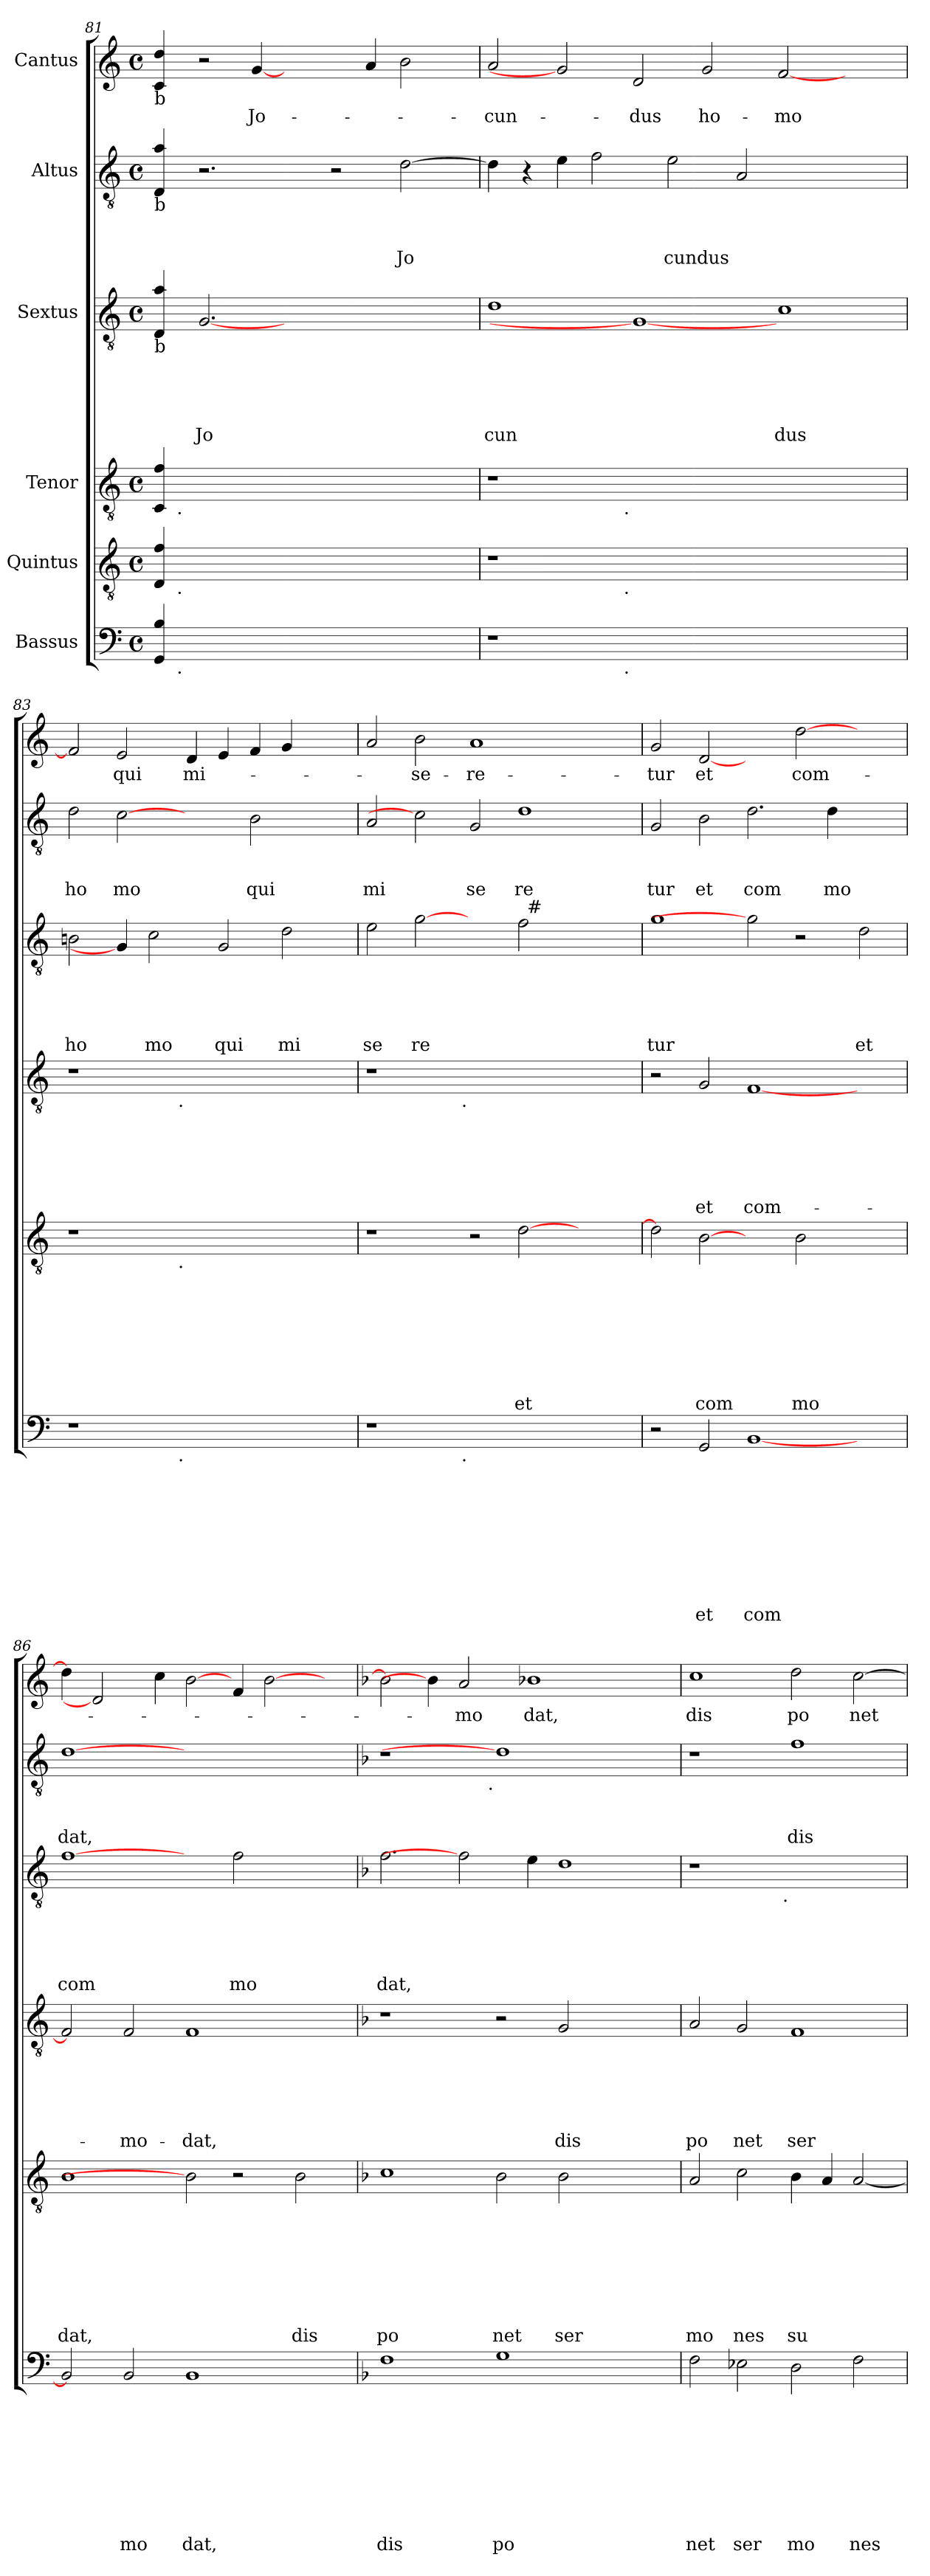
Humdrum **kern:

**kern	**text	**text	**text	**text	**text	**text	**text	**text	**text	**kern	**text	**text	**text	**text	**text	**text	**text	**text	**kern	**text	**text	**text	**text	**text	**text	**kern	**text	**text	**text	**text	**text	**kern	**text	**text	**text	**kern	**text
*part6	*part6	*part6	*part6	*part6	*part6	*part6	*part6	*part6	*part6	*part5	*part5	*part5	*part5	*part5	*part5	*part5	*part5	*part5	*part4	*part4	*part4	*part4	*part4	*part4	*part4	*part3	*part3	*part3	*part3	*part3	*part3	*part2	*part2	*part2	*part2	*part1	*part1
*staff6	*staff6	*staff6	*staff6	*staff6	*staff6	*staff6	*staff6	*staff6	*staff6	*staff5	*staff5	*staff5	*staff5	*staff5	*staff5	*staff5	*staff5	*staff5	*staff4	*staff4	*staff4	*staff4	*staff4	*staff4	*staff4	*staff3	*staff3	*staff3	*staff3	*staff3	*staff3	*staff2	*staff2	*staff2	*staff2	*staff1	*staff1
*I"Bassus	*	*	*	*	*	*	*	*	*	*I"Quintus	*	*	*	*	*	*	*	*	*I"Tenor	*	*	*	*	*	*	*I"Sextus	*	*	*	*	*	*I"Altus	*	*	*	*I"Cantus	*
!!LO:PB:g=z
*clefF4	*	*	*	*	*	*	*	*	*	*clefGv2	*	*	*	*	*	*	*	*	*clefGv2	*	*	*	*	*	*	*clefGv2	*	*	*	*	*	*clefGv2	*	*	*	*clefG2	*
*k[]	*	*	*	*	*	*	*	*	*	*k[]	*	*	*	*	*	*	*	*	*k[]	*	*	*	*	*	*	*k[]	*	*	*	*	*	*k[]	*	*	*	*k[]	*
*C:	*	*	*	*	*	*	*	*	*	*C:	*	*	*	*	*	*	*	*	*C:	*	*	*	*	*	*	*C:	*	*	*	*	*	*C:	*	*	*	*C:	*
*M4/4	*	*	*	*	*	*	*	*	*	*M4/4	*	*	*	*	*	*	*	*	*M4/4	*	*	*	*	*	*	*M4/4	*	*	*	*	*	*M4/4	*	*	*	*M4/4	*
*met(c)	*	*	*	*	*	*	*	*	*	*met(c)	*	*	*	*	*	*	*	*	*met(c)	*	*	*	*	*	*	*met(c)	*	*	*	*	*	*met(c)	*	*	*	*met(c)	*
=81	=81	=81	=81	=81	=81	=81	=81	=81	=81	=81	=81	=81	=81	=81	=81	=81	=81	=81	=81	=81	=81	=81	=81	=81	=81	=81	=81	=81	=81	=81	=81	=81	=81	=81	=81	=81	=81
!	!	!	!	!	!	!	!	!	!	!	!	!	!	!	!	!	!	!	!	!	!	!	!	!	!	!	!	!	!	!	!	!	!	!	!	!LO:TX:b:t=b	!
!	!	!	!	!	!	!	!	!	!	!	!	!	!	!	!	!	!	!	!	!	!	!	!	!	!	!	!	!	!	!	!	!LO:TX:b:t=b	!	!	!	!	!
!	!	!	!	!	!	!	!	!	!	!	!	!	!	!	!	!	!	!	!	!	!	!	!	!	!	!LO:TX:b:t=b	!	!	!	!	!	!	!	!	!	!	!
!	!	!	!	!	!	!	!	!	!	!	!	!	!	!	!	!	!	!	!LO:TX:b:t=b	!	!	!	!	!	!	!	!	!	!	!	!	!	!	!	!	!	!
!	!	!	!	!	!	!	!	!	!	!LO:TX:b:t=b	!	!	!	!	!	!	!	!	!	!	!	!	!	!	!	!	!	!	!	!	!	!	!	!	!	!	!
!LO:TX:b:t=b	!	!	!	!	!	!	!	!	!	!	!	!	!	!	!	!	!	!	!	!	!	!	!	!	!	!	!	!	!	!	!	!	!	!	!	!	!
*^	*	*	*	*	*	*	*	*	*	*^	*	*	*	*	*	*	*	*	*^	*	*	*	*	*	*	*	*	*	*	*	*	*	*	*	*	*	*
4GG/ 4B/	8ryy	.	.	.	.	.	.	.	.	.	4D/ 4f/	8ryy	.	.	.	.	.	.	.	.	4C/ 4f/	8ryy	.	.	.	.	.	.	4D/ 4a/	.	.	.	.	.	4D/ 4a/	.	.	.	4c/ 4dd/	.
!	!	!	!	!	!	!	!	!	!	!	!	!	!	!	!	!	!	!	!	!	!	!LO:TX:b:t=.	!	!	!	!	!	!	!	!	!	!	!	!	!	!	!	!	!	!
!	!	!	!	!	!	!	!	!	!	!	!	!LO:TX:b:t=.	!	!	!	!	!	!	!	!	!	!	!	!	!	!	!	!	!	!	!	!	!	!	!	!	!	!	!	!
!	!LO:TX:b:t=.	!	!	!	!	!	!	!	!	!	!	!	!	!	!	!	!	!	!	!	!	!	!	!	!	!	!	!	!	!	!	!	!	!	!	!	!	!	!	!
.	1ryy	.	.	.	.	.	.	.	.	.	.	1ryy	.	.	.	.	.	.	.	.	.	1ryy	.	.	.	.	.	.	.	.	.	.	.	.	.	.	.	.	.	.
!	!	!	!	!	!	!	!	!	!	!	!	!	!	!	!	!	!	!	!	!	!	!	!	!	!	!	!	!	!	!	!	!	!	!LO:LY:b	!	!	!	!	!	!
0ryy	.	.	.	.	.	.	.	.	.	.	0ryy	.	.	.	.	.	.	.	.	.	0ryy	.	.	.	.	.	.	.	[2.G	.	.	.	.	Jo	2.r	.	.	.	2r	.
!	!	!	!	!	!	!	!	!	!	!	!	!	!	!	!	!	!	!	!	!	!	!	!	!	!	!	!	!	!	!	!	!	!	!	!	!	!	!	!	!LO:LY:b
.	.	.	.	.	.	.	.	.	.	.	.	.	.	.	.	.	.	.	.	.	.	.	.	.	.	.	.	.	.	.	.	.	.	.	.	.	.	.	[4g/	Jo-
.	.	.	.	.	.	.	.	.	.	.	.	.	.	.	.	.	.	.	.	.	.	.	.	.	.	.	.	.	1ryy	.	.	.	.	.	4ryy	.	.	.	2ryy	.
.	1ryy	.	.	.	.	.	.	.	.	.	.	1ryy	.	.	.	.	.	.	.	.	.	1ryy	.	.	.	.	.	.	.	.	.	.	.	.	.	.	.	.	.	.
.	.	.	.	.	.	.	.	.	.	.	.	.	.	.	.	.	.	.	.	.	.	.	.	.	.	.	.	.	.	.	.	.	.	.	2r	.	.	.	.	.
.	.	.	.	.	.	.	.	.	.	.	.	.	.	.	.	.	.	.	.	.	.	.	.	.	.	.	.	.	.	.	.	.	.	.	.	.	.	.	4a/	.
!	!	!	!	!	!	!	!	!	!	!	!	!	!	!	!	!	!	!	!	!	!	!	!	!	!	!	!	!	!	!	!	!	!	!	!	!	!	!LO:LY:b	!	!
.	.	.	.	.	.	.	.	.	.	.	.	.	.	.	.	.	.	.	.	.	.	.	.	.	.	.	.	.	.	.	.	.	.	.	[>2d\	.	.	Jo	2b\	.
.	.	.	.	.	.	.	.	.	.	.	.	.	.	.	.	.	.	.	.	.	.	.	.	.	.	.	.	.	4ryy	.	.	.	.	.	.	.	.	.	.	.
.	8ryy	.	.	.	.	.	.	.	.	.	.	8ryy	.	.	.	.	.	.	.	.	.	8ryy	.	.	.	.	.	.	.	.	.	.	.	.	.	.	.	.	.	.
=82	=82	=82	=82	=82	=82	=82	=82	=82	=82	=82	=82	=82	=82	=82	=82	=82	=82	=82	=82	=82	=82	=82	=82	=82	=82	=82	=82	=82	=82	=82	=82	=82	=82	=82	=82	=82	=82	=82	=82	=82
!	!	!	!	!	!	!	!	!	!	!	!	!	!	!	!	!	!	!	!	!	!	!	!	!	!	!	!	!	!	!	!	!	!	!LO:LY:b	!	!	!	!	!	!LO:LY:b
1r	2ryy	.	.	.	.	.	.	.	.	.	1r	2ryy	.	.	.	.	.	.	.	.	1r	2ryy	.	.	.	.	.	.	1d	.	.	.	.	cun	4d\]	.	.	.	2a/	-cun-
.	.	.	.	.	.	.	.	.	.	.	.	.	.	.	.	.	.	.	.	.	.	.	.	.	.	.	.	.	.	.	.	.	.	.	4r	.	.	.	.	.
.	4...ryy	.	.	.	.	.	.	.	.	.	.	4...ryy	.	.	.	.	.	.	.	.	.	4...ryy	.	.	.	.	.	.	.	.	.	.	.	.	4e\	.	.	.	2g/]	.
.	.	.	.	.	.	.	.	.	.	.	.	.	.	.	.	.	.	.	.	.	.	.	.	.	.	.	.	.	.	.	.	.	.	.	2f\	.	.	.	.	.
!	!	!	!	!	!	!	!	!	!	!	!	!	!	!	!	!	!	!	!	!	!	!LO:TX:b:t=.	!	!	!	!	!	!	!	!	!	!	!	!	!	!	!	!	!	!
!	!	!	!	!	!	!	!	!	!	!	!	!LO:TX:b:t=.	!	!	!	!	!	!	!	!	!	!	!	!	!	!	!	!	!	!	!	!	!	!	!	!	!	!	!	!
!	!LO:TX:b:t=.	!	!	!	!	!	!	!	!	!	!	!	!	!	!	!	!	!	!	!	!	!	!	!	!	!	!	!	!	!	!	!	!	!	!	!	!	!	!	!
.	1ryy	.	.	.	.	.	.	.	.	.	.	1ryy	.	.	.	.	.	.	.	.	.	1ryy	.	.	.	.	.	.	.	.	.	.	.	.	.	.	.	.	.	.
!	!	!	!	!	!	!	!	!	!	!	!	!	!	!	!	!	!	!	!	!	!	!	!	!	!	!	!	!	!	!	!	!	!	!	!	!	!	!	!	!LO:LY:b
0ryy	.	.	.	.	.	.	.	.	.	.	0ryy	.	.	.	.	.	.	.	.	.	0ryy	.	.	.	.	.	.	.	1G_	.	.	.	.	.	.	.	.	.	2d/	-dus
!	!	!	!	!	!	!	!	!	!	!	!	!	!	!	!	!	!	!	!	!	!	!	!	!	!	!	!	!	!	!	!	!	!	!	!	!	!	!LO:LY:b	!	!
.	.	.	.	.	.	.	.	.	.	.	.	.	.	.	.	.	.	.	.	.	.	.	.	.	.	.	.	.	.	.	.	.	.	.	2e\	.	.	cundus	.	.
!	!	!	!	!	!	!	!	!	!	!	!	!	!	!	!	!	!	!	!	!	!	!	!	!	!	!	!	!	!	!	!	!	!	!	!	!	!	!	!	!LO:LY:b
.	.	.	.	.	.	.	.	.	.	.	.	.	.	.	.	.	.	.	.	.	.	.	.	.	.	.	.	.	.	.	.	.	.	.	.	.	.	.	2g/	ho-
.	.	.	.	.	.	.	.	.	.	.	.	.	.	.	.	.	.	.	.	.	.	.	.	.	.	.	.	.	.	.	.	.	.	.	2A/	.	.	.	.	.
.	1ryy	.	.	.	.	.	.	.	.	.	.	1ryy	.	.	.	.	.	.	.	.	.	1ryy	.	.	.	.	.	.	.	.	.	.	.	.	.	.	.	.	.	.
!	!	!	!	!	!	!	!	!	!	!	!	!	!	!	!	!	!	!	!	!	!	!	!	!	!	!	!	!	!	!	!	!	!	!LO:LY:b	!	!	!	!	!	!LO:LY:b
.	.	.	.	.	.	.	.	.	.	.	.	.	.	.	.	.	.	.	.	.	.	.	.	.	.	.	.	.	1c	.	.	.	.	dus	.	.	.	.	[<2f/	-mo
.	.	.	.	.	.	.	.	.	.	.	.	.	.	.	.	.	.	.	.	.	.	.	.	.	.	.	.	.	.	.	.	.	.	.	2.ryy	.	.	.	.	.
.	.	.	.	.	.	.	.	.	.	.	.	.	.	.	.	.	.	.	.	.	.	.	.	.	.	.	.	.	.	.	.	.	.	.	.	.	.	.	2ryy	.
.	32ryy	.	.	.	.	.	.	.	.	.	.	32ryy	.	.	.	.	.	.	.	.	.	32ryy	.	.	.	.	.	.	.	.	.	.	.	.	.	.	.	.	.	.
=83	=83	=83	=83	=83	=83	=83	=83	=83	=83	=83	=83	=83	=83	=83	=83	=83	=83	=83	=83	=83	=83	=83	=83	=83	=83	=83	=83	=83	=83	=83	=83	=83	=83	=83	=83	=83	=83	=83	=83	=83
!	!	!	!	!	!	!	!	!	!	!	!	!	!	!	!	!	!	!	!	!	!	!	!	!	!	!	!	!	!	!	!	!	!	!LO:LY:b	!	!	!	!LO:LY:b	!	!
1r	2ryy	.	.	.	.	.	.	.	.	.	1r	2ryy	.	.	.	.	.	.	.	.	1r	2ryy	.	.	.	.	.	.	2Bn\	.	.	.	.	ho	2d\	.	.	ho	2f/]	.
!	!	!	!	!	!	!	!	!	!	!	!	!	!	!	!	!	!	!	!	!	!	!	!	!	!	!	!	!	!	!	!	!	!	!	!	!	!	!LO:LY:b	!	!LO:LY:b
.	4...ryy	.	.	.	.	.	.	.	.	.	.	4...ryy	.	.	.	.	.	.	.	.	.	4...ryy	.	.	.	.	.	.	4G]	.	.	.	.	.	[2c	.	.	mo	2e/	qui
!	!	!	!	!	!	!	!	!	!	!	!	!	!	!	!	!	!	!	!	!	!	!	!	!	!	!	!	!	!	!	!	!	!	!LO:LY:b	!	!	!	!	!	!
.	.	.	.	.	.	.	.	.	.	.	.	.	.	.	.	.	.	.	.	.	.	.	.	.	.	.	.	.	2c\	.	.	.	.	mo	.	.	.	.	.	.
!	!	!	!	!	!	!	!	!	!	!	!	!	!	!	!	!	!	!	!	!	!	!LO:TX:b:t=.	!	!	!	!	!	!	!	!	!	!	!	!	!	!	!	!	!	!
!	!	!	!	!	!	!	!	!	!	!	!	!LO:TX:b:t=.	!	!	!	!	!	!	!	!	!	!	!	!	!	!	!	!	!	!	!	!	!	!	!	!	!	!	!	!
!	!LO:TX:b:t=.	!	!	!	!	!	!	!	!	!	!	!	!	!	!	!	!	!	!	!	!	!	!	!	!	!	!	!	!	!	!	!	!	!	!	!	!	!	!	!
.	1ryy	.	.	.	.	.	.	.	.	.	.	1ryy	.	.	.	.	.	.	.	.	.	1ryy	.	.	.	.	.	.	.	.	.	.	.	.	.	.	.	.	.	.
!	!	!	!	!	!	!	!	!	!	!	!	!	!	!	!	!	!	!	!	!	!	!	!	!	!	!	!	!	!	!	!	!	!	!	!	!	!	!	!	!LO:LY:b
1ryy	.	.	.	.	.	.	.	.	.	.	1ryy	.	.	.	.	.	.	.	.	.	1ryy	.	.	.	.	.	.	.	.	.	.	.	.	.	2ryy	.	.	.	4d/	mi-
!	!	!	!	!	!	!	!	!	!	!	!	!	!	!	!	!	!	!	!	!	!	!	!	!	!	!	!	!	!	!	!	!	!	!LO:LY:b	!	!	!	!	!	!
.	.	.	.	.	.	.	.	.	.	.	.	.	.	.	.	.	.	.	.	.	.	.	.	.	.	.	.	.	2G/	.	.	.	.	qui	.	.	.	.	4e/	.
!	!	!	!	!	!	!	!	!	!	!	!	!	!	!	!	!	!	!	!	!	!	!	!	!	!	!	!	!	!	!	!	!	!	!	!	!	!	!LO:LY:b	!	!
.	.	.	.	.	.	.	.	.	.	.	.	.	.	.	.	.	.	.	.	.	.	.	.	.	.	.	.	.	.	.	.	.	.	.	2B\	.	.	qui	4f/	.
!	!	!	!	!	!	!	!	!	!	!	!	!	!	!	!	!	!	!	!	!	!	!	!	!	!	!	!	!	!	!	!	!	!	!LO:LY:b	!	!	!	!	!	!
.	.	.	.	.	.	.	.	.	.	.	.	.	.	.	.	.	.	.	.	.	.	.	.	.	.	.	.	.	2d\	.	.	.	.	mi	.	.	.	.	4g/	.
.	4ryy	.	.	.	.	.	.	.	.	.	.	4ryy	.	.	.	.	.	.	.	.	.	4ryy	.	.	.	.	.	.	.	.	.	.	.	.	.	.	.	.	.	.
4ryy	.	.	.	.	.	.	.	.	.	.	4ryy	.	.	.	.	.	.	.	.	.	4ryy	.	.	.	.	.	.	.	.	.	.	.	.	.	4ryy	.	.	.	4ryy	.
.	32ryy	.	.	.	.	.	.	.	.	.	.	32ryy	.	.	.	.	.	.	.	.	.	32ryy	.	.	.	.	.	.	.	.	.	.	.	.	.	.	.	.	.	.
=84	=84	=84	=84	=84	=84	=84	=84	=84	=84	=84	=84	=84	=84	=84	=84	=84	=84	=84	=84	=84	=84	=84	=84	=84	=84	=84	=84	=84	=84	=84	=84	=84	=84	=84	=84	=84	=84	=84	=84	=84
!	!	!	!	!	!	!	!	!	!	!	!	!	!	!	!	!	!	!	!	!	!	!	!	!	!	!	!	!	!	!	!	!	!	!LO:LY:b	!	!	!	!LO:LY:b	!	!
*	*	*	*	*	*	*	*	*	*	*	*v	*v	*	*	*	*	*	*	*	*	*	*	*	*	*	*	*	*	*^	*	*	*	*	*	*	*	*	*	*	*
1r	2ryy	.	.	.	.	.	.	.	.	.	1r	.	.	.	.	.	.	.	.	1r	2ryy	.	.	.	.	.	.	2e\	1ryy	.	.	.	.	se	2A/	.	.	mi	2a/	.
!	!	!	!	!	!	!	!	!	!	!	!	!	!	!	!	!	!	!	!	!	!	!	!	!	!	!	!	!	!	!	!	!	!	!LO:LY:b	!	!	!	!	!	!LO:LY:b
.	4...ryy	.	.	.	.	.	.	.	.	.	.	.	.	.	.	.	.	.	.	.	4...ryy	.	.	.	.	.	.	[2g	.	.	.	.	.	re	2c]	.	.	.	2b\	-se-
!	!	!	!	!	!	!	!	!	!	!	!	!	!	!	!	!	!	!	!	!	!LO:TX:b:t=.	!	!	!	!	!	!	!	!	!	!	!	!	!	!	!	!	!	!	!
!	!LO:TX:b:t=.	!	!	!	!	!	!	!	!	!	!	!	!	!	!	!	!	!	!	!	!	!	!	!	!	!	!	!	!	!	!	!	!	!	!	!	!	!	!	!
.	1ryy	.	.	.	.	.	.	.	.	.	.	.	.	.	.	.	.	.	.	.	1ryy	.	.	.	.	.	.	.	.	.	.	.	.	.	.	.	.	.	.	.
!	!	!	!	!	!	!	!	!	!	!	!	!	!	!	!	!	!	!	!	!	!	!	!	!	!	!	!	!	!	!	!	!	!	!	!	!	!	!LO:LY:b	!	!LO:LY:b
1.ryy	.	.	.	.	.	.	.	.	.	.	2r	.	.	.	.	.	.	.	.	1.ryy	.	.	.	.	.	.	.	2ryy	2ryy	.	.	.	.	.	2G/	.	.	se	1a	-re-
!	!	!	!	!	!	!	!	!	!	!	!	!	!	!	!	!	!	!	!LO:LY:b	!	!	!	!	!	!	!	!	!	!	!	!	!	!	!	!	!	!	!LO:LY:b	!	!
.	.	.	.	.	.	.	.	.	.	.	[>2d\	.	.	.	.	.	.	.	et	.	.	.	.	.	.	.	.	2f\	32ryy	.	.	.	.	.	1d	.	.	re	.	.
!	!	!	!	!	!	!	!	!	!	!	!	!	!	!	!	!	!	!	!	!	!	!	!	!	!	!	!	!	!LO:TX:a:t=#	!	!	!	!	!	!	!	!	!	!	!
.	.	.	.	.	.	.	.	.	.	.	.	.	.	.	.	.	.	.	.	.	.	.	.	.	.	.	.	.	2ryy	.	.	.	.	.	.	.	.	.	.	.
.	2ryy	.	.	.	.	.	.	.	.	.	.	.	.	.	.	.	.	.	.	.	2ryy	.	.	.	.	.	.	.	.	.	.	.	.	.	.	.	.	.	.	.
.	.	.	.	.	.	.	.	.	.	.	2ryy	.	.	.	.	.	.	.	.	.	.	.	.	.	.	.	.	2ryy	.	.	.	.	.	.	.	.	.	.	2ryy	.
.	.	.	.	.	.	.	.	.	.	.	.	.	.	.	.	.	.	.	.	.	.	.	.	.	.	.	.	.	4...ryy	.	.	.	.	.	.	.	.	.	.	.
.	32ryy	.	.	.	.	.	.	.	.	.	.	.	.	.	.	.	.	.	.	.	32ryy	.	.	.	.	.	.	.	.	.	.	.	.	.	.	.	.	.	.	.
=85	=85	=85	=85	=85	=85	=85	=85	=85	=85	=85	=85	=85	=85	=85	=85	=85	=85	=85	=85	=85	=85	=85	=85	=85	=85	=85	=85	=85	=85	=85	=85	=85	=85	=85	=85	=85	=85	=85	=85	=85
!	!	!	!	!	!	!	!	!	!	!	!	!	!	!	!	!	!	!	!	!	!	!	!	!	!	!	!	!	!	!	!	!	!	!LO:LY:b	!	!	!	!LO:LY:b	!	!LO:LY:b
*	*	*	*	*	*	*	*	*	*	*	*	*	*	*	*	*	*	*	*	*v	*v	*	*	*	*	*	*	*	*	*	*	*	*	*	*	*	*	*	*	*
*v	*v	*	*	*	*	*	*	*	*	*	*	*	*	*	*	*	*	*	*	*	*	*	*	*	*	*	*v	*v	*	*	*	*	*	*	*	*	*	*	*
2r	.	.	.	.	.	.	.	.	.	2d\]	.	.	.	.	.	.	.	.	2r	.	.	.	.	.	.	1g	.	.	.	.	tur	2G/	.	.	tur	2g/	-tur
!	!	!	!	!	!	!	!	!	!LO:LY:b	!	!	!	!	!	!	!	!	!LO:LY:b	!	!	!	!	!	!	!LO:LY:b	!	!	!	!	!	!	!	!	!	!LO:LY:b	!	!LO:LY:b
2GG/	.	.	.	.	.	.	.	.	et	[2B	.	.	.	.	.	.	.	com	2G/	.	.	.	.	.	et	.	.	.	.	.	.	2B\	.	.	et	[2d	et
!	!	!	!	!	!	!	!	!	!LO:LY:b	!	!	!	!	!	!	!	!	!	!	!	!	!	!	!	!LO:LY:b	!	!	!	!	!	!	!	!	!	!LO:LY:b	!	!
[<1BB	.	.	.	.	.	.	.	.	com	2ryy	.	.	.	.	.	.	.	.	[<1F	.	.	.	.	.	com-	2g]	.	.	.	.	.	2.d\	.	.	com	2ryy	.
!	!	!	!	!	!	!	!	!	!	!	!	!	!	!	!	!	!	!LO:LY:b	!	!	!	!	!	!	!	!	!	!	!	!	!	!	!	!	!	!	!LO:LY:b
.	.	.	.	.	.	.	.	.	.	2B\	.	.	.	.	.	.	.	mo	.	.	.	.	.	.	.	2r	.	.	.	.	.	.	.	.	.	[>2dd\	com-
!	!	!	!	!	!	!	!	!	!	!	!	!	!	!	!	!	!	!	!	!	!	!	!	!	!	!	!	!	!	!	!	!	!	!	!LO:LY:b	!	!
.	.	.	.	.	.	.	.	.	.	.	.	.	.	.	.	.	.	.	.	.	.	.	.	.	.	.	.	.	.	.	.	4d\	.	.	mo	.	.
!	!	!	!	!	!	!	!	!	!	!	!	!	!	!	!	!	!	!	!	!	!	!	!	!	!	!	!	!	!	!	!LO:LY:b	!	!	!	!	!	!
2ryy	.	.	.	.	.	.	.	.	.	2ryy	.	.	.	.	.	.	.	.	2ryy	.	.	.	.	.	.	2d\	.	.	.	.	et	2ryy	.	.	.	2ryy	.
=86	=86	=86	=86	=86	=86	=86	=86	=86	=86	=86	=86	=86	=86	=86	=86	=86	=86	=86	=86	=86	=86	=86	=86	=86	=86	=86	=86	=86	=86	=86	=86	=86	=86	=86	=86	=86	=86
!	!	!	!	!	!	!	!	!	!	!	!	!	!	!	!	!	!	!LO:LY:b	!	!	!	!	!	!	!	!	!	!	!	!	!LO:LY:b	!	!	!	!LO:LY:b	!	!
2BB/]	.	.	.	.	.	.	.	.	.	1B	.	.	.	.	.	.	.	dat,	2F/]	.	.	.	.	.	.	[1f	.	.	.	.	com	[1d	.	.	dat,	4dd\]	.
.	.	.	.	.	.	.	.	.	.	.	.	.	.	.	.	.	.	.	.	.	.	.	.	.	.	.	.	.	.	.	.	.	.	.	.	2d]	.
!	!	!	!	!	!	!	!	!	!LO:LY:b	!	!	!	!	!	!	!	!	!	!	!	!	!	!	!	!LO:LY:b	!	!	!	!	!	!	!	!	!	!	!	!
2BB/	.	.	.	.	.	.	.	.	mo	.	.	.	.	.	.	.	.	.	2F/	.	.	.	.	.	-mo-	.	.	.	.	.	.	.	.	.	.	.	.
.	.	.	.	.	.	.	.	.	.	.	.	.	.	.	.	.	.	.	.	.	.	.	.	.	.	.	.	.	.	.	.	.	.	.	.	4cc\	.
!	!	!	!	!	!	!	!	!	!LO:LY:b	!	!	!	!	!	!	!	!	!	!	!	!	!	!	!	!LO:LY:b	!	!	!	!	!	!	!	!	!	!	!	!
1BB	.	.	.	.	.	.	.	.	dat,	2B]	.	.	.	.	.	.	.	.	1F	.	.	.	.	.	-dat,	2ryy	.	.	.	.	.	1.ryy	.	.	.	[2b\	.
!	!	!	!	!	!	!	!	!	!	!	!	!	!	!	!	!	!	!	!	!	!	!	!	!	!	!	!	!	!	!	!LO:LY:b	!	!	!	!	!	!
.	.	.	.	.	.	.	.	.	.	2r	.	.	.	.	.	.	.	.	.	.	.	.	.	.	.	2f\	.	.	.	.	mo	.	.	.	.	4f/	.
.	.	.	.	.	.	.	.	.	.	.	.	.	.	.	.	.	.	.	.	.	.	.	.	.	.	.	.	.	.	.	.	.	.	.	.	[<2b\	.
!	!	!	!	!	!	!	!	!	!	!	!	!	!	!	!	!	!	!LO:LY:b	!	!	!	!	!	!	!	!	!	!	!	!	!	!	!	!	!	!	!
2ryy	.	.	.	.	.	.	.	.	.	2B\	.	.	.	.	.	.	.	dis	2ryy	.	.	.	.	.	.	2ryy	.	.	.	.	.	.	.	.	.	.	.
.	.	.	.	.	.	.	.	.	.	.	.	.	.	.	.	.	.	.	.	.	.	.	.	.	.	.	.	.	.	.	.	.	.	.	.	4ryy	.
!!LO:LB:g=z
=87	=87	=87	=87	=87	=87	=87	=87	=87	=87	=87	=87	=87	=87	=87	=87	=87	=87	=87	=87	=87	=87	=87	=87	=87	=87	=87	=87	=87	=87	=87	=87	=87	=87	=87	=87	=87	=87
*k[b-]	*	*	*	*	*	*	*	*	*	*k[b-]	*	*	*	*	*	*	*	*	*k[b-]	*	*	*	*	*	*	*k[b-]	*	*	*	*	*	*k[b-]	*	*	*	*k[b-]	*
*F:	*	*	*	*	*	*	*	*	*	*F:	*	*	*	*	*	*	*	*	*F:	*	*	*	*	*	*	*F:	*	*	*	*	*	*F:	*	*	*	*F:	*
!	!	!	!	!	!	!	!	!	!LO:LY:b	!	!	!	!	!	!	!	!	!LO:LY:b	!	!	!	!	!	!	!	!	!	!	!	!	!LO:LY:b	!	!	!	!	!	!
*	*	*	*	*	*	*	*	*	*	*	*	*	*	*	*	*	*	*	*	*	*	*	*	*	*	*	*	*	*	*	*	*^	*	*	*	*	*
1F	.	.	.	.	.	.	.	.	dis	1c	.	.	.	.	.	.	.	po	1r	.	.	.	.	.	.	2.f\	.	.	.	.	dat,	1r	2ryy	.	.	.	2b\]	.
.	.	.	.	.	.	.	.	.	.	.	.	.	.	.	.	.	.	.	.	.	.	.	.	.	.	.	.	.	.	.	.	.	4...ryy	.	.	.	4b\]	.
!	!	!	!	!	!	!	!	!	!	!	!	!	!	!	!	!	!	!	!	!	!	!	!	!	!	!	!	!	!	!	!	!	!	!	!	!	!	!LO:LY:b
.	.	.	.	.	.	.	.	.	.	.	.	.	.	.	.	.	.	.	.	.	.	.	.	.	.	2f]	.	.	.	.	.	.	.	.	.	.	2a/	-mo
!	!	!	!	!	!	!	!	!	!	!	!	!	!	!	!	!	!	!	!	!	!	!	!	!	!	!	!	!	!	!	!	!	!LO:TX:b:t=.	!	!	!	!	!
.	.	.	.	.	.	.	.	.	.	.	.	.	.	.	.	.	.	.	.	.	.	.	.	.	.	.	.	.	.	.	.	.	1ryy	.	.	.	.	.
!	!	!	!	!	!	!	!	!	!LO:LY:b	!	!	!	!	!	!	!	!	!LO:LY:b	!	!	!	!	!	!	!	!	!	!	!	!	!	!	!	!	!	!	!	!
1G	.	.	.	.	.	.	.	.	po	2B-\	.	.	.	.	.	.	.	net	2r	.	.	.	.	.	.	.	.	.	.	.	.	1d]	.	.	.	.	.	.
!	!	!	!	!	!	!	!	!	!	!	!	!	!	!	!	!	!	!	!	!	!	!	!	!	!	!	!	!	!	!	!	!	!	!	!	!	!	!LO:LY:b
.	.	.	.	.	.	.	.	.	.	.	.	.	.	.	.	.	.	.	.	.	.	.	.	.	.	4e\	.	.	.	.	.	.	.	.	.	.	1b-	dat,
!	!	!	!	!	!	!	!	!	!	!	!	!	!	!	!	!	!	!LO:LY:b	!	!	!	!	!	!	!LO:LY:b	!	!	!	!	!	!	!	!	!	!	!	!	!
.	.	.	.	.	.	.	.	.	.	2B-\	.	.	.	.	.	.	.	ser	2G/	.	.	.	.	.	dis	1d	.	.	.	.	.	.	.	.	.	.	.	.
.	.	.	.	.	.	.	.	.	.	.	.	.	.	.	.	.	.	.	.	.	.	.	.	.	.	.	.	.	.	.	.	.	2ryy	.	.	.	.	.
2ryy	.	.	.	.	.	.	.	.	.	2ryy	.	.	.	.	.	.	.	.	2ryy	.	.	.	.	.	.	.	.	.	.	.	.	2ryy	.	.	.	.	.	.
.	.	.	.	.	.	.	.	.	.	.	.	.	.	.	.	.	.	.	.	.	.	.	.	.	.	.	.	.	.	.	.	.	.	.	.	.	4ryy	.
.	.	.	.	.	.	.	.	.	.	.	.	.	.	.	.	.	.	.	.	.	.	.	.	.	.	.	.	.	.	.	.	.	32ryy	.	.	.	.	.
=88	=88	=88	=88	=88	=88	=88	=88	=88	=88	=88	=88	=88	=88	=88	=88	=88	=88	=88	=88	=88	=88	=88	=88	=88	=88	=88	=88	=88	=88	=88	=88	=88	=88	=88	=88	=88	=88	=88
!	!	!	!	!	!	!	!	!	!LO:LY:b	!	!	!	!	!	!	!	!	!LO:LY:b	!	!	!	!	!	!	!LO:LY:b	!	!	!	!	!	!	!	!	!	!	!	!	!LO:LY:b
*	*	*	*	*	*	*	*	*	*	*	*	*	*	*	*	*	*	*	*	*	*	*	*	*	*	*^	*	*	*	*	*	*v	*v	*	*	*	*	*
2F\	.	.	.	.	.	.	.	.	net	2A/	.	.	.	.	.	.	.	mo	2A/	.	.	.	.	.	po	1r	2ryy	.	.	.	.	.	1r	.	.	.	1cc	dis
!	!	!	!	!	!	!	!	!	!LO:LY:b	!	!	!	!	!	!	!	!	!LO:LY:b	!	!	!	!	!	!	!LO:LY:b	!	!	!	!	!	!	!	!	!	!	!	!	!
2E-X\	.	.	.	.	.	.	.	.	ser	2c\	.	.	.	.	.	.	.	nes	2G/	.	.	.	.	.	net	.	4...ryy	.	.	.	.	.	.	.	.	.	.	.
!	!	!	!	!	!	!	!	!	!	!	!	!	!	!	!	!	!	!	!	!	!	!	!	!	!	!	!LO:TX:b:t=.	!	!	!	!	!	!	!	!	!	!	!
.	.	.	.	.	.	.	.	.	.	.	.	.	.	.	.	.	.	.	.	.	.	.	.	.	.	.	1ryy	.	.	.	.	.	.	.	.	.	.	.
!	!	!	!	!	!	!	!	!	!LO:LY:b	!	!	!	!	!	!	!	!	!LO:LY:b	!	!	!	!	!	!	!LO:LY:b	!	!	!	!	!	!	!	!	!	!	!LO:LY:b	!	!LO:LY:b
2D\	.	.	.	.	.	.	.	.	mo	4B-\	.	.	.	.	.	.	.	su	1F	.	.	.	.	.	ser	1ryy	.	.	.	.	.	.	1f	.	.	dis-	2dd\	po
.	.	.	.	.	.	.	.	.	.	4A/	.	.	.	.	.	.	.	.	.	.	.	.	.	.	.	.	.	.	.	.	.	.	.	.	.	.	.	.
!	!	!	!	!	!	!	!	!	!LO:LY:b	!	!	!	!	!	!	!	!	!	!	!	!	!	!	!	!	!	!	!	!	!	!	!	!	!	!	!	!	!LO:LY:b
2F\	.	.	.	.	.	.	.	.	nes	[<2A/	.	.	.	.	.	.	.	.	.	.	.	.	.	.	.	.	.	.	.	.	.	.	.	.	.	.	[>2cc\	net
.	.	.	.	.	.	.	.	.	.	.	.	.	.	.	.	.	.	.	.	.	.	.	.	.	.	.	32ryy	.	.	.	.	.	.	.	.	.	.	.
*	*	*	*	*	*	*	*	*	*	*	*	*	*	*	*	*	*	*	*	*	*	*	*	*	*	*v	*v	*	*	*	*	*	*	*	*	*	*	*
=	=	=	=	=	=	=	=	=	=	=	=	=	=	=	=	=	=	=	=	=	=	=	=	=	=	=	=	=	=	=	=	=	=	=	=	=	=
*-	*-	*-	*-	*-	*-	*-	*-	*-	*-	*-	*-	*-	*-	*-	*-	*-	*-	*-	*-	*-	*-	*-	*-	*-	*-	*-	*-	*-	*-	*-	*-	*-	*-	*-	*-	*-	*-
